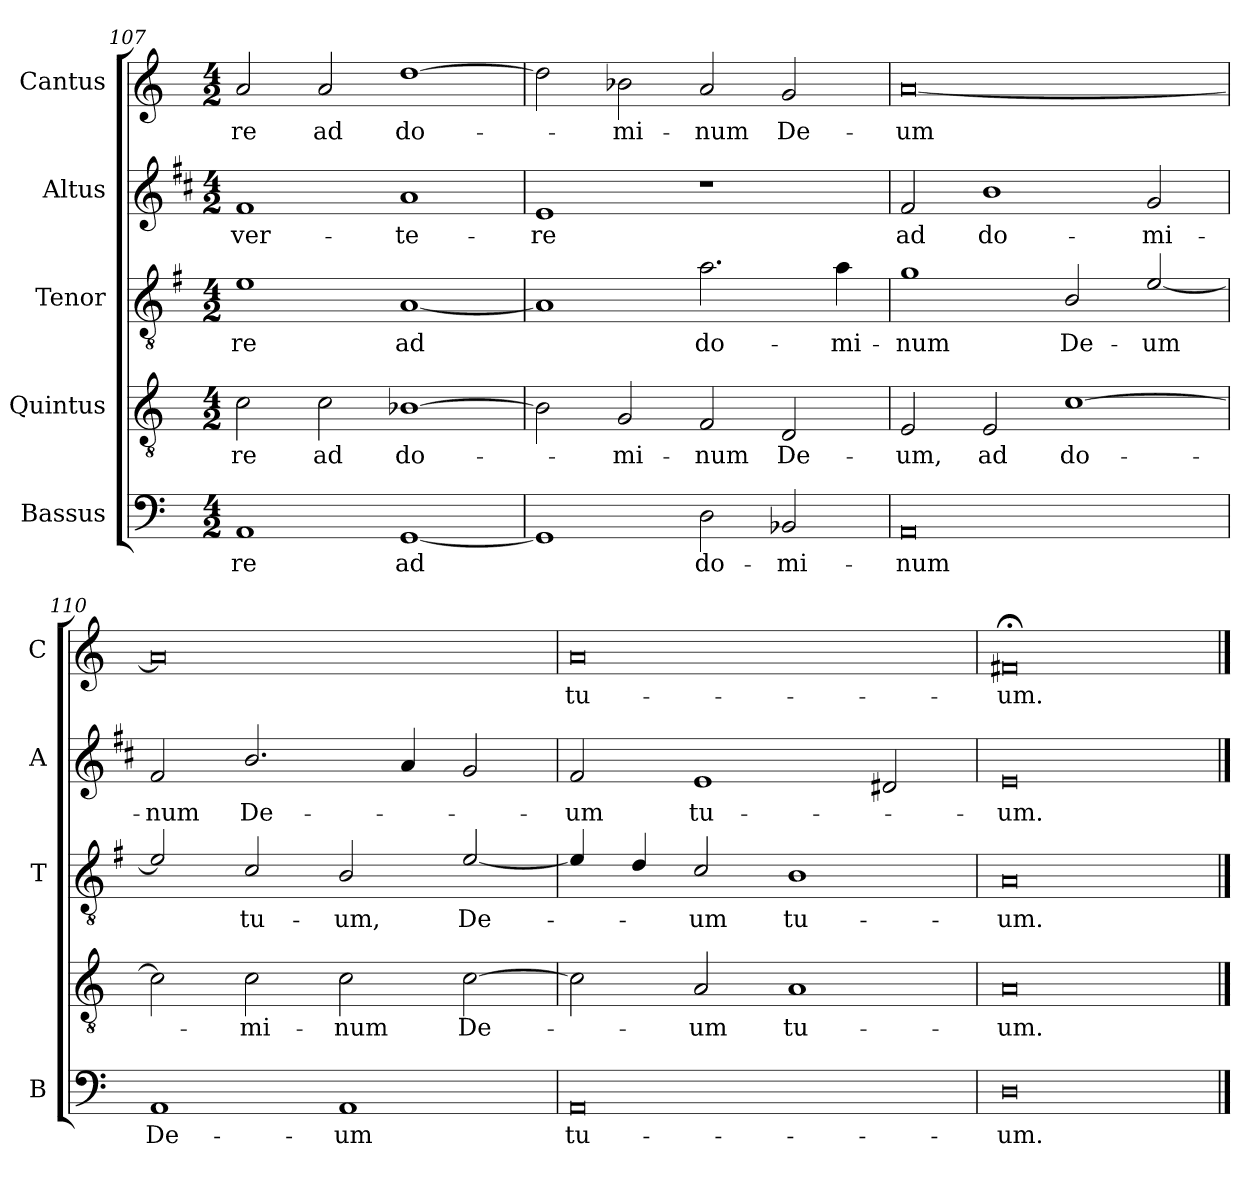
**kern	**text	**kern	**text	**kern	**text	**kern	**text	**kern	**text
*part5	*part5	*part4	*part4	*part3	*part3	*part2	*part2	*part1	*part1
*staff5	*staff5	*staff4	*staff4	*staff3	*staff3	*staff2	*staff2	*staff1	*staff1
*I"Bassus	*	*I"Quintus	*	*I"Tenor	*	*I"Altus	*	*I"Cantus	*
*I'B	*	*	*	*I'T	*	*I'A	*	*I'C	*
*clefF4	*	*clefGv2	*	*clefGv2	*	*clefG2	*	*clefG2	*
*	*	*	*	*ITrd4c7	*	*ITrd1c2	*	*	*
*k[]	*	*k[]	*	*k[]	*	*k[]	*	*k[]	*
*C:	*	*C:	*	*C:	*	*C:	*	*C:	*
*M4/2	*	*M4/2	*	*M4/2	*	*M4/2	*	*M4/2	*
=107	=107	=107	=107	=107	=107	=107	=107	=107	=107
!	!LO:LY:b	!	!LO:LY:b	!	!LO:LY:b	!	!LO:LY:b	!	!LO:LY:b
1AA	-re	2c\	-re	1A	-re	1e	-ver-	2a/	-re
!	!	!	!LO:LY:b	!	!	!	!	!	!LO:LY:b
.	.	2c\	ad	.	.	.	.	2a/	ad
!	!LO:LY:b	!	!LO:LY:b	!	!LO:LY:b	!	!LO:LY:b	!	!LO:LY:b
[1GG	ad	[1B-X	do-	[1D	ad	1g	-te-	[1dd	do-
=108	=108	=108	=108	=108	=108	=108	=108	=108	=108
!	!	!	!	!	!	!	!LO:LY:b	!	!
1GG]	.	2B-\]	.	1D]	.	1d	-re	2dd\]	.
!	!	!	!LO:LY:b	!	!	!	!	!	!LO:LY:b
.	.	2G/	-mi-	.	.	.	.	2b-X\	-mi-
!	!LO:LY:b	!	!LO:LY:b	!	!LO:LY:b	!	!	!	!LO:LY:b
2D\	do-	2F/	-num	2.d\	do-	1r	.	2a/	-num
!	!LO:LY:b	!	!LO:LY:b	!	!	!	!	!	!LO:LY:b
2BB-X/	-mi-	2D/	De-	.	.	.	.	2g/	De-
!	!	!	!	!	!LO:LY:b	!	!	!	!
.	.	.	.	4d\	-mi-	.	.	.	.
!!LO:LB:g=z
=109	=109	=109	=109	=109	=109	=109	=109	=109	=109
!	!LO:LY:b	!	!LO:LY:b	!	!LO:LY:b	!	!LO:LY:b	!	!LO:LY:b
0AA	-num	2E/	-um,	1c	-num	2e/	ad	[0a	-um
!	!	!	!LO:LY:b	!	!	!	!LO:LY:b	!	!
.	.	2E/	ad	.	.	1a	do-	.	.
!	!	!	!LO:LY:b	!	!LO:LY:b	!	!	!	!
.	.	[1c	do-	2E/	De-	.	.	.	.
!	!	!	!	!	!LO:LY:b	!	!LO:LY:b	!	!
.	.	.	.	[2A/	-um	2f/	-mi-	.	.
=110	=110	=110	=110	=110	=110	=110	=110	=110	=110
!	!LO:LY:b	!	!	!	!	!	!LO:LY:b	!	!
1AA	De-	2c\]	.	2A/]	.	2e/	-num	0a]	.
!	!	!	!LO:LY:b	!	!LO:LY:b	!	!LO:LY:b	!	!
.	.	2c\	-mi-	2F/	tu-	2.a/	De-	.	.
!	!LO:LY:b	!	!LO:LY:b	!	!LO:LY:b	!	!	!	!
1AA	-um	2c\	-num	2E/	-um,	.	.	.	.
.	.	.	.	.	.	4g/	.	.	.
!	!	!	!LO:LY:b	!	!LO:LY:b	!	!	!	!
.	.	[2c\	De-	[2A/	De-	2f/	.	.	.
=111	=111	=111	=111	=111	=111	=111	=111	=111	=111
!	!LO:LY:b	!	!	!	!	!	!LO:LY:b	!	!LO:LY:b
0AA	tu-	2c\]	.	4A/]	.	2e/	-um	0a	tu-
.	.	.	.	4G/	.	.	.	.	.
!	!	!	!LO:LY:b	!	!LO:LY:b	!	!LO:LY:b	!	!
.	.	2A/	-um	2F/	-um	1d	tu-	.	.
!	!	!	!LO:LY:b	!	!LO:LY:b	!	!	!	!
.	.	1A	tu-	1E	tu-	.	.	.	.
.	.	.	.	.	.	2c#X/	.	.	.
=112	=112	=112	=112	=112	=112	=112	=112	=112	=112
!	!LO:LY:b	!	!LO:LY:b	!	!LO:LY:b	!	!LO:LY:b	!	!LO:LY:b
0D	-um.	0A	-um.	0D	-um.	0d	-um.	0f#X;<	-um.
==	==	==	==	==	==	==	==	==	==
*-	*-	*-	*-	*-	*-	*-	*-	*-	*-
